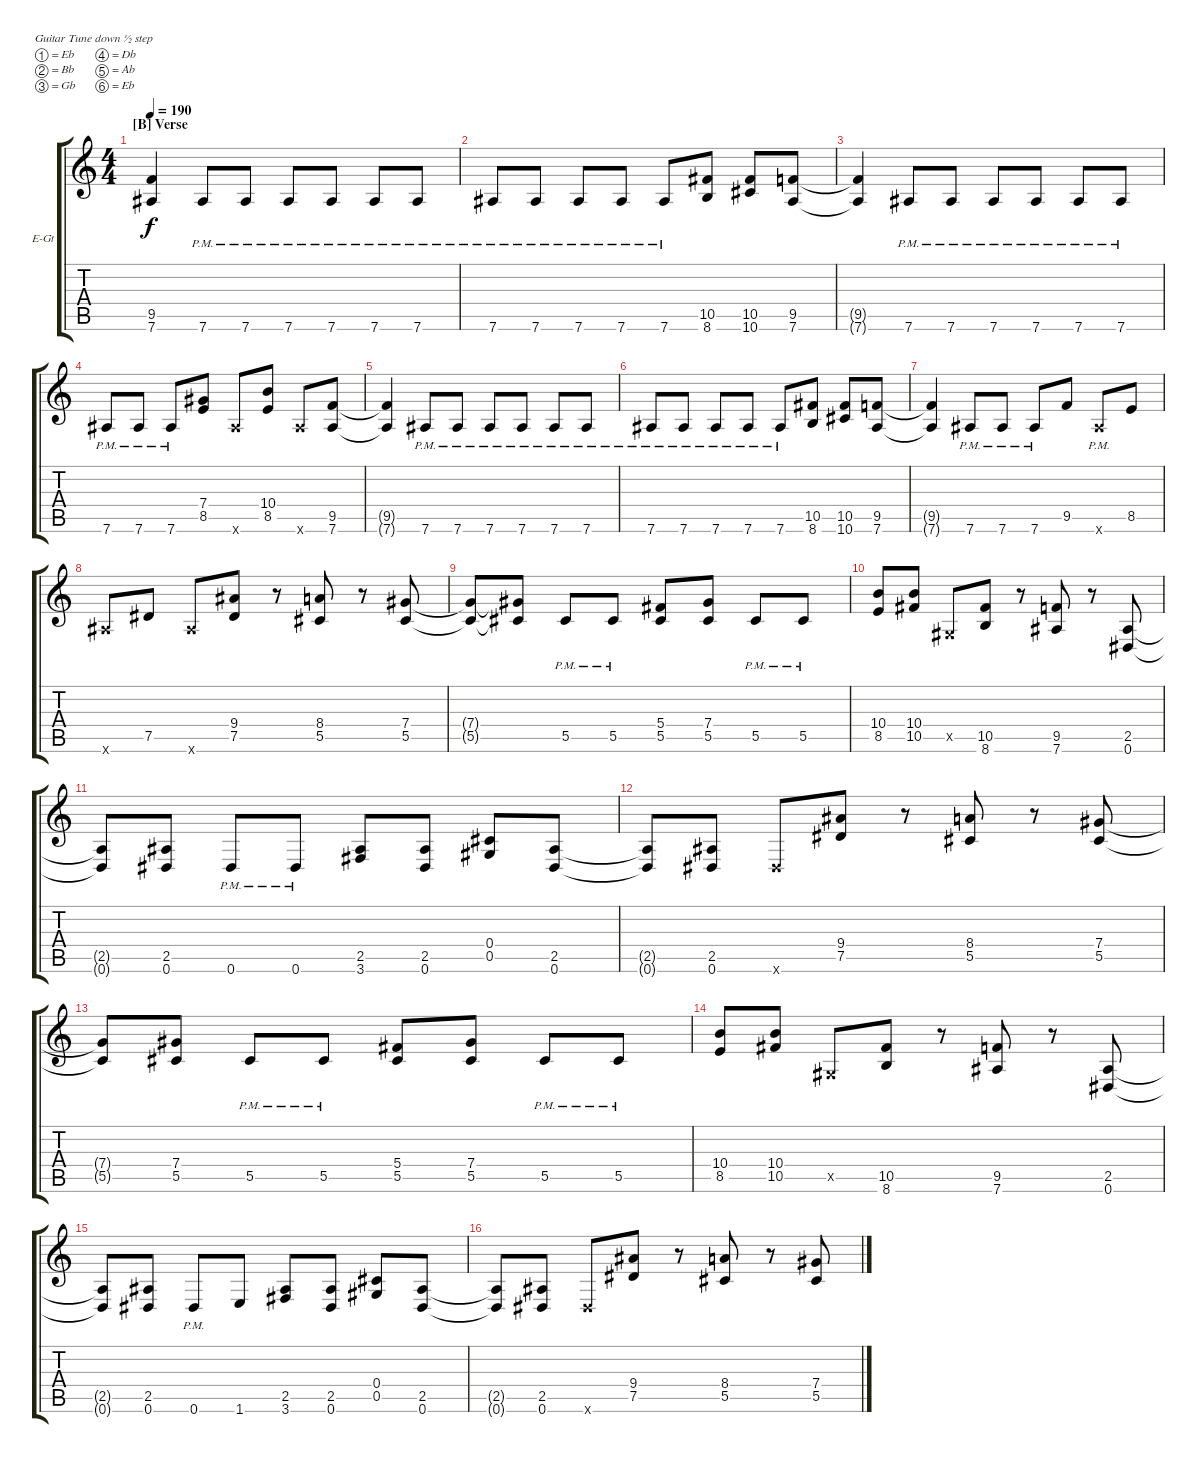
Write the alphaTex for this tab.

\bracketExtendMode groupsimilarinstruments
\firstSystemTrackNameOrientation horizontal
\otherSystemsTrackNameOrientation horizontal
\track ("Electric Guitar" "E-Gt") {instrument overdrivenguitar}
\staff {score tabs}
\tuning (Eb4 Bb3 Gb3 Db3 Ab2 Eb2)
\ts (4 4)
\section ("B" "Verse")
\tempo 190
\clef g2
\ks c
(9.5{t} 7.6{t}).4{dy f} 7.6{pm}.8 7.6{pm}.8 7.6{pm}.8 7.6{pm}.8 7.6{pm}.8 7.6{pm}.8 |
7.6{pm}.8 7.6{pm}.8 7.6{pm}.8 7.6{pm}.8 7.6{pm}.8 (10.5 8.6).8 (10.5 10.6).8 (7.6 9.5).8 |
(9.5{t} 7.6{t}).4 7.6{pm}.8 7.6{pm}.8 7.6{pm}.8 7.6{pm}.8 7.6{pm}.8 7.6{pm}.8 |
7.6{pm}.8 7.6{pm}.8 7.6{pm}.8 (8.5 7.4).8 7.6{x}.8 (8.5 10.4).8 7.6{x}.8 (7.6 9.5).8 |
(9.5{t} 7.6{t}).4 7.6{pm}.8 7.6{pm}.8 7.6{pm}.8 7.6{pm}.8 7.6{pm}.8 7.6{pm}.8 |
7.6{pm}.8 7.6{pm}.8 7.6{pm}.8 7.6{pm}.8 7.6{pm}.8 (10.5 8.6).8 (10.5 10.6).8 (7.6 9.5).8 |
(9.5{t} 7.6{t}).4 7.6{pm}.8 7.6{pm}.8 7.6{pm}.8 9.5.8 7.6{pm x}.8 8.5.8 |
7.6{x}.8 7.5.8 7.6{x}.8 (7.5 9.4).8 r.8 (5.5 8.4).8 r.8 (5.5 7.4).8 |
(5.5{t} 7.4{t}).8 (5.5{t} 7.4{t}).8 5.5{pm}.8 5.5{pm}.8 (5.5 5.4).8 (5.5 7.4).8 5.5{pm}.8 5.5{pm}.8 |
(8.5 10.4).8 (10.5 10.4).8 0.5{x}.8 (8.6 10.5).8 r.8 (7.6 9.5).8 r.8 (0.6 2.5).8 |
(2.5{t} 0.6{t}).8 (0.6 2.5).8 0.6{pm}.8 0.6{pm}.8 (3.6 2.5).8 (0.6 2.5).8 (0.5 0.4).8 (0.6 2.5).8 |
(0.6{t} 2.5{t}).8 (0.6 2.5).8 0.6{x}.8 (7.5 9.4).8 r.8 (5.5 8.4).8 r.8 (5.5 7.4).8 |
(5.5{t} 7.4{t}).8 (5.5 7.4).8 5.5{pm}.8 5.5{pm}.8 (5.5 5.4).8 (5.5 7.4).8 5.5{pm}.8 5.5{pm}.8 |
(8.5 10.4).8 (10.5 10.4).8 0.5{x}.8 (8.6 10.5).8 r.8 (7.6 9.5).8 r.8 (0.6 2.5).8 |
(2.5{t} 0.6{t}).8 (0.6 2.5).8 0.6{pm}.8 1.6.8 (3.6 2.5).8 (0.6 2.5).8 (0.5 0.4).8 (0.6 2.5).8 |
(0.6{t} 2.5{t}).8 (0.6 2.5).8 0.6{x}.8 (7.5 9.4).8 r.8 (5.5 8.4).8 r.8 (5.5 7.4).8
